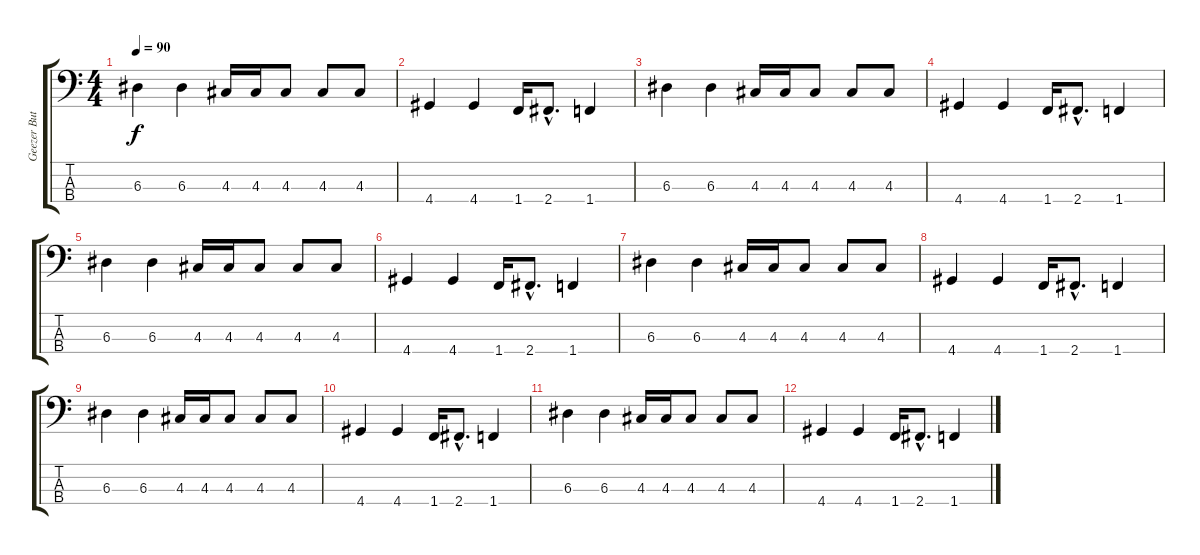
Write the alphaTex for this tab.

\track ("Geezer Butler" "Geezer But") {instrument electricbasspick}
\staff {score tabs}
\tuning (G2 D2 A1 E1) {hide}
\ts (4 4)
\tempo 90
\clef f4
\ks c
6.3.4{dy f} 6.3.4 4.3.16 4.3.16 4.3.8 4.3.8 4.3.8 |
4.4.4 4.4.4 1.4.16 2.4{hac}.8{d} 1.4.4 |
6.3.4 6.3.4 4.3.16 4.3.16 4.3.8 4.3.8 4.3.8 |
4.4.4 4.4.4 1.4.16 2.4{hac}.8{d} 1.4.4 |
6.3.4 6.3.4 4.3.16 4.3.16 4.3.8 4.3.8 4.3.8 |
4.4.4 4.4.4 1.4.16 2.4{hac}.8{d} 1.4.4 |
6.3.4 6.3.4 4.3.16 4.3.16 4.3.8 4.3.8 4.3.8 |
4.4.4 4.4.4 1.4.16 2.4{hac}.8{d} 1.4.4 |
6.3.4 6.3.4 4.3.16 4.3.16 4.3.8 4.3.8 4.3.8 |
4.4.4 4.4.4 1.4.16 2.4{hac}.8{d} 1.4.4 |
6.3.4 6.3.4 4.3.16 4.3.16 4.3.8 4.3.8 4.3.8 |
4.4.4 4.4.4 1.4.16 2.4{hac}.8{d} 1.4.4
